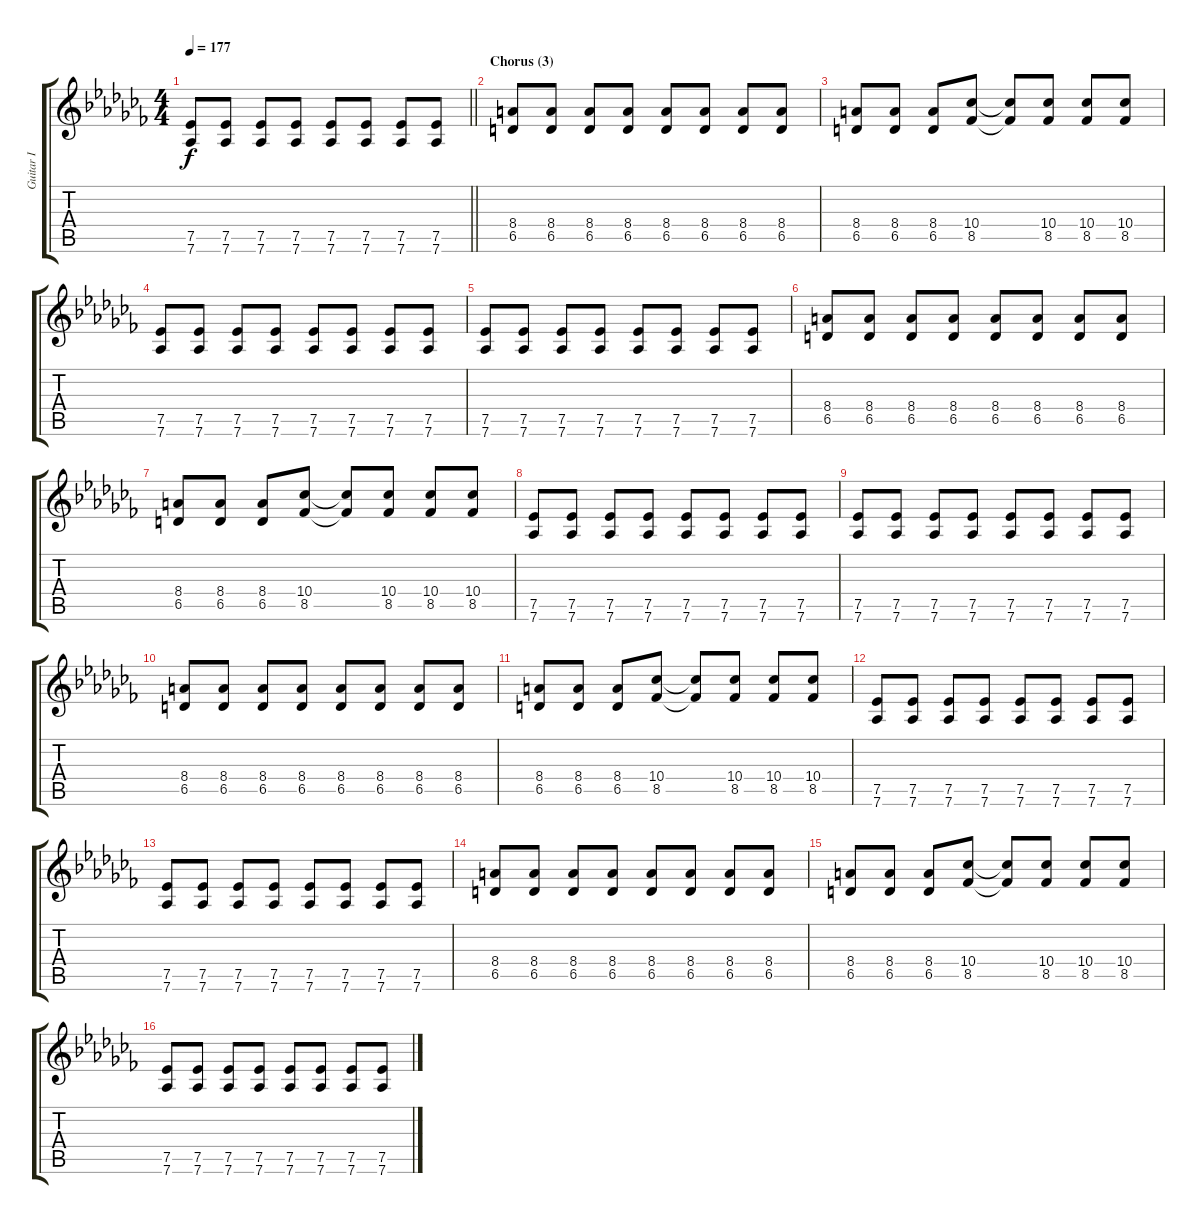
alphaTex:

\track ("Guitar I" "Guitar I") {instrument distortionguitar}
\staff {score tabs}
\tuning (Eb4 Bb3 Gb3 Db3 Ab2 Db2) {hide}
\ts (4 4)
\tempo 177
\clef g2
\barLineRight lightlight
\ks abminor
(7.5 7.6).8{dy f} (7.5 7.6).8 (7.5 7.6).8 (7.5 7.6).8 (7.5 7.6).8 (7.5 7.6).8 (7.5 7.6).8 (7.5 7.6).8 |
\section ("" "Chorus (3)")
(8.4 6.5).8 (8.4 6.5).8 (8.4 6.5).8 (8.4 6.5).8 (8.4 6.5).8 (8.4 6.5).8 (8.4 6.5).8 (8.4 6.5).8 |
(8.4 6.5).8 (8.4 6.5).8 (8.4 6.5).8 (10.4 8.5).8 (10.4{t} 8.5{t}).8 (10.4 8.5).8 (10.4 8.5).8 (10.4 8.5).8 |
(7.5 7.6).8 (7.5 7.6).8 (7.5 7.6).8 (7.5 7.6).8 (7.5 7.6).8 (7.5 7.6).8 (7.5 7.6).8 (7.5 7.6).8 |
(7.5 7.6).8 (7.5 7.6).8 (7.5 7.6).8 (7.5 7.6).8 (7.5 7.6).8 (7.5 7.6).8 (7.5 7.6).8 (7.5 7.6).8 |
(8.4 6.5).8 (8.4 6.5).8 (8.4 6.5).8 (8.4 6.5).8 (8.4 6.5).8 (8.4 6.5).8 (8.4 6.5).8 (8.4 6.5).8 |
(8.4 6.5).8 (8.4 6.5).8 (8.4 6.5).8 (10.4 8.5).8 (10.4{t} 8.5{t}).8 (10.4 8.5).8 (10.4 8.5).8 (10.4 8.5).8 |
(7.5 7.6).8 (7.5 7.6).8 (7.5 7.6).8 (7.5 7.6).8 (7.5 7.6).8 (7.5 7.6).8 (7.5 7.6).8 (7.5 7.6).8 |
(7.5 7.6).8 (7.5 7.6).8 (7.5 7.6).8 (7.5 7.6).8 (7.5 7.6).8 (7.5 7.6).8 (7.5 7.6).8 (7.5 7.6).8 |
(8.4 6.5).8 (8.4 6.5).8 (8.4 6.5).8 (8.4 6.5).8 (8.4 6.5).8 (8.4 6.5).8 (8.4 6.5).8 (8.4 6.5).8 |
(8.4 6.5).8 (8.4 6.5).8 (8.4 6.5).8 (10.4 8.5).8 (10.4{t} 8.5{t}).8 (10.4 8.5).8 (10.4 8.5).8 (10.4 8.5).8 |
(7.5 7.6).8 (7.5 7.6).8 (7.5 7.6).8 (7.5 7.6).8 (7.5 7.6).8 (7.5 7.6).8 (7.5 7.6).8 (7.5 7.6).8 |
(7.5 7.6).8 (7.5 7.6).8 (7.5 7.6).8 (7.5 7.6).8 (7.5 7.6).8 (7.5 7.6).8 (7.5 7.6).8 (7.5 7.6).8 |
(8.4 6.5).8 (8.4 6.5).8 (8.4 6.5).8 (8.4 6.5).8 (8.4 6.5).8 (8.4 6.5).8 (8.4 6.5).8 (8.4 6.5).8 |
(8.4 6.5).8 (8.4 6.5).8 (8.4 6.5).8 (10.4 8.5).8 (10.4{t} 8.5{t}).8 (10.4 8.5).8 (10.4 8.5).8 (10.4 8.5).8 |
(7.5 7.6).8 (7.5 7.6).8 (7.5 7.6).8 (7.5 7.6).8 (7.5 7.6).8 (7.5 7.6).8 (7.5 7.6).8 (7.5 7.6).8
